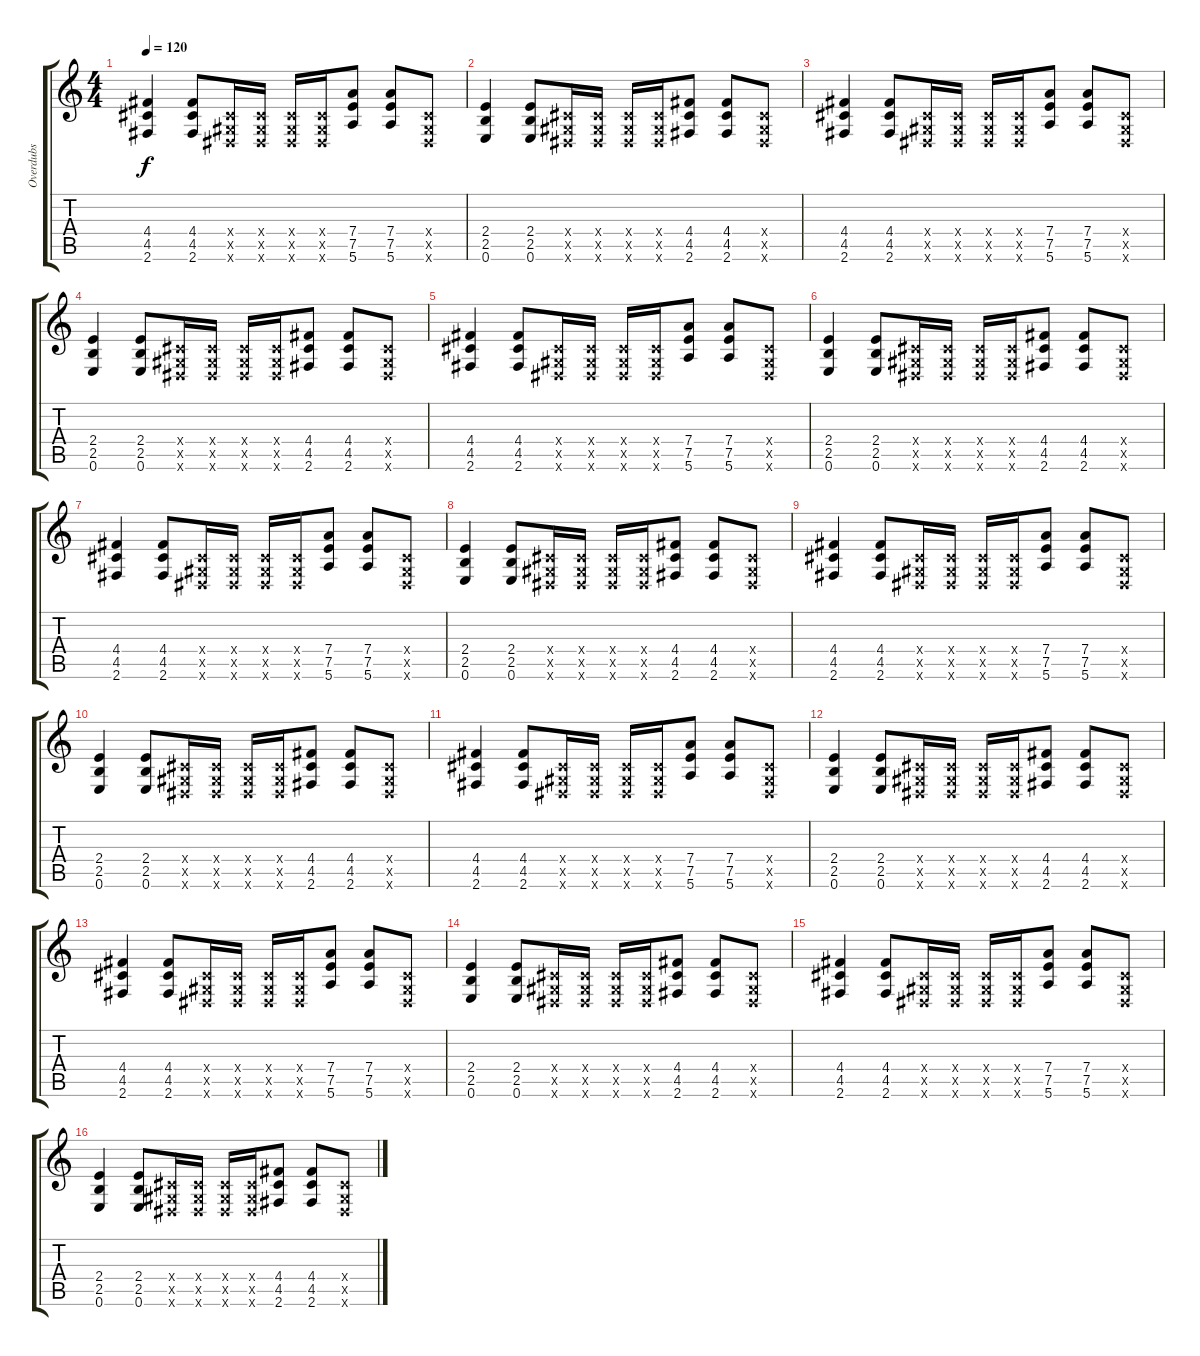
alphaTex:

\track ("Overdubs" "Overdubs") {mute instrument distortionguitar}
\staff {score tabs}
\tuning (E4 B3 G3 D3 A2 E2) {hide}
\ts (4 4)
\tempo 120
\clef g2
\ks c
(4.4 4.5 2.6).4{dy f} (4.4 4.5 2.6).8 (-1.4{x} -1.5{x} -1.6{x}).16 (-1.4{x} -1.5{x} -1.6{x}).16 (-1.4{x} -1.5{x} -1.6{x}).16 (-1.4{x} -1.5{x} -1.6{x}).16 (7.4 7.5 5.6).8 (7.4 7.5 5.6).8 (-1.4{x} -1.5{x} -1.6{x}).8 |
(2.4 2.5 0.6).4 (2.4 2.5 0.6).8 (-1.4{x} -1.5{x} -1.6{x}).16 (-1.4{x} -1.5{x} -1.6{x}).16 (-1.4{x} -1.5{x} -1.6{x}).16 (-1.4{x} -1.5{x} -1.6{x}).16 (4.4 4.5 2.6).8 (4.4 4.5 2.6).8 (-1.4{x} -1.5{x} -1.6{x}).8 |
(4.4 4.5 2.6).4 (4.4 4.5 2.6).8 (-1.4{x} -1.5{x} -1.6{x}).16 (-1.4{x} -1.5{x} -1.6{x}).16 (-1.4{x} -1.5{x} -1.6{x}).16 (-1.4{x} -1.5{x} -1.6{x}).16 (7.4 7.5 5.6).8 (7.4 7.5 5.6).8 (-1.4{x} -1.5{x} -1.6{x}).8 |
(2.4 2.5 0.6).4 (2.4 2.5 0.6).8 (-1.4{x} -1.5{x} -1.6{x}).16 (-1.4{x} -1.5{x} -1.6{x}).16 (-1.4{x} -1.5{x} -1.6{x}).16 (-1.4{x} -1.5{x} -1.6{x}).16 (4.4 4.5 2.6).8 (4.4 4.5 2.6).8 (-1.4{x} -1.5{x} -1.6{x}).8 |
(4.4 4.5 2.6).4 (4.4 4.5 2.6).8 (-1.4{x} -1.5{x} -1.6{x}).16 (-1.4{x} -1.5{x} -1.6{x}).16 (-1.4{x} -1.5{x} -1.6{x}).16 (-1.4{x} -1.5{x} -1.6{x}).16 (7.4 7.5 5.6).8 (7.4 7.5 5.6).8 (-1.4{x} -1.5{x} -1.6{x}).8 |
(2.4 2.5 0.6).4 (2.4 2.5 0.6).8 (-1.4{x} -1.5{x} -1.6{x}).16 (-1.4{x} -1.5{x} -1.6{x}).16 (-1.4{x} -1.5{x} -1.6{x}).16 (-1.4{x} -1.5{x} -1.6{x}).16 (4.4 4.5 2.6).8 (4.4 4.5 2.6).8 (-1.4{x} -1.5{x} -1.6{x}).8 |
(4.4 4.5 2.6).4 (4.4 4.5 2.6).8 (-1.4{x} -1.5{x} -1.6{x}).16 (-1.4{x} -1.5{x} -1.6{x}).16 (-1.4{x} -1.5{x} -1.6{x}).16 (-1.4{x} -1.5{x} -1.6{x}).16 (7.4 7.5 5.6).8 (7.4 7.5 5.6).8 (-1.4{x} -1.5{x} -1.6{x}).8 |
(2.4 2.5 0.6).4 (2.4 2.5 0.6).8 (-1.4{x} -1.5{x} -1.6{x}).16 (-1.4{x} -1.5{x} -1.6{x}).16 (-1.4{x} -1.5{x} -1.6{x}).16 (-1.4{x} -1.5{x} -1.6{x}).16 (4.4 4.5 2.6).8 (4.4 4.5 2.6).8 (-1.4{x} -1.5{x} -1.6{x}).8 |
(4.4 4.5 2.6).4 (4.4 4.5 2.6).8 (-1.4{x} -1.5{x} -1.6{x}).16 (-1.4{x} -1.5{x} -1.6{x}).16 (-1.4{x} -1.5{x} -1.6{x}).16 (-1.4{x} -1.5{x} -1.6{x}).16 (7.4 7.5 5.6).8 (7.4 7.5 5.6).8 (-1.4{x} -1.5{x} -1.6{x}).8 |
(2.4 2.5 0.6).4 (2.4 2.5 0.6).8 (-1.4{x} -1.5{x} -1.6{x}).16 (-1.4{x} -1.5{x} -1.6{x}).16 (-1.4{x} -1.5{x} -1.6{x}).16 (-1.4{x} -1.5{x} -1.6{x}).16 (4.4 4.5 2.6).8 (4.4 4.5 2.6).8 (-1.4{x} -1.5{x} -1.6{x}).8 |
(4.4 4.5 2.6).4 (4.4 4.5 2.6).8 (-1.4{x} -1.5{x} -1.6{x}).16 (-1.4{x} -1.5{x} -1.6{x}).16 (-1.4{x} -1.5{x} -1.6{x}).16 (-1.4{x} -1.5{x} -1.6{x}).16 (7.4 7.5 5.6).8 (7.4 7.5 5.6).8 (-1.4{x} -1.5{x} -1.6{x}).8 |
(2.4 2.5 0.6).4 (2.4 2.5 0.6).8 (-1.4{x} -1.5{x} -1.6{x}).16 (-1.4{x} -1.5{x} -1.6{x}).16 (-1.4{x} -1.5{x} -1.6{x}).16 (-1.4{x} -1.5{x} -1.6{x}).16 (4.4 4.5 2.6).8 (4.4 4.5 2.6).8 (-1.4{x} -1.5{x} -1.6{x}).8 |
(4.4 4.5 2.6).4 (4.4 4.5 2.6).8 (-1.4{x} -1.5{x} -1.6{x}).16 (-1.4{x} -1.5{x} -1.6{x}).16 (-1.4{x} -1.5{x} -1.6{x}).16 (-1.4{x} -1.5{x} -1.6{x}).16 (7.4 7.5 5.6).8 (7.4 7.5 5.6).8 (-1.4{x} -1.5{x} -1.6{x}).8 |
(2.4 2.5 0.6).4 (2.4 2.5 0.6).8 (-1.4{x} -1.5{x} -1.6{x}).16 (-1.4{x} -1.5{x} -1.6{x}).16 (-1.4{x} -1.5{x} -1.6{x}).16 (-1.4{x} -1.5{x} -1.6{x}).16 (4.4 4.5 2.6).8 (4.4 4.5 2.6).8 (-1.4{x} -1.5{x} -1.6{x}).8 |
(4.4 4.5 2.6).4 (4.4 4.5 2.6).8 (-1.4{x} -1.5{x} -1.6{x}).16 (-1.4{x} -1.5{x} -1.6{x}).16 (-1.4{x} -1.5{x} -1.6{x}).16 (-1.4{x} -1.5{x} -1.6{x}).16 (7.4 7.5 5.6).8 (7.4 7.5 5.6).8 (-1.4{x} -1.5{x} -1.6{x}).8 |
(2.4 2.5 0.6).4 (2.4 2.5 0.6).8 (-1.4{x} -1.5{x} -1.6{x}).16 (-1.4{x} -1.5{x} -1.6{x}).16 (-1.4{x} -1.5{x} -1.6{x}).16 (-1.4{x} -1.5{x} -1.6{x}).16 (4.4 4.5 2.6).8 (4.4 4.5 2.6).8 (-1.4{x} -1.5{x} -1.6{x}).8
